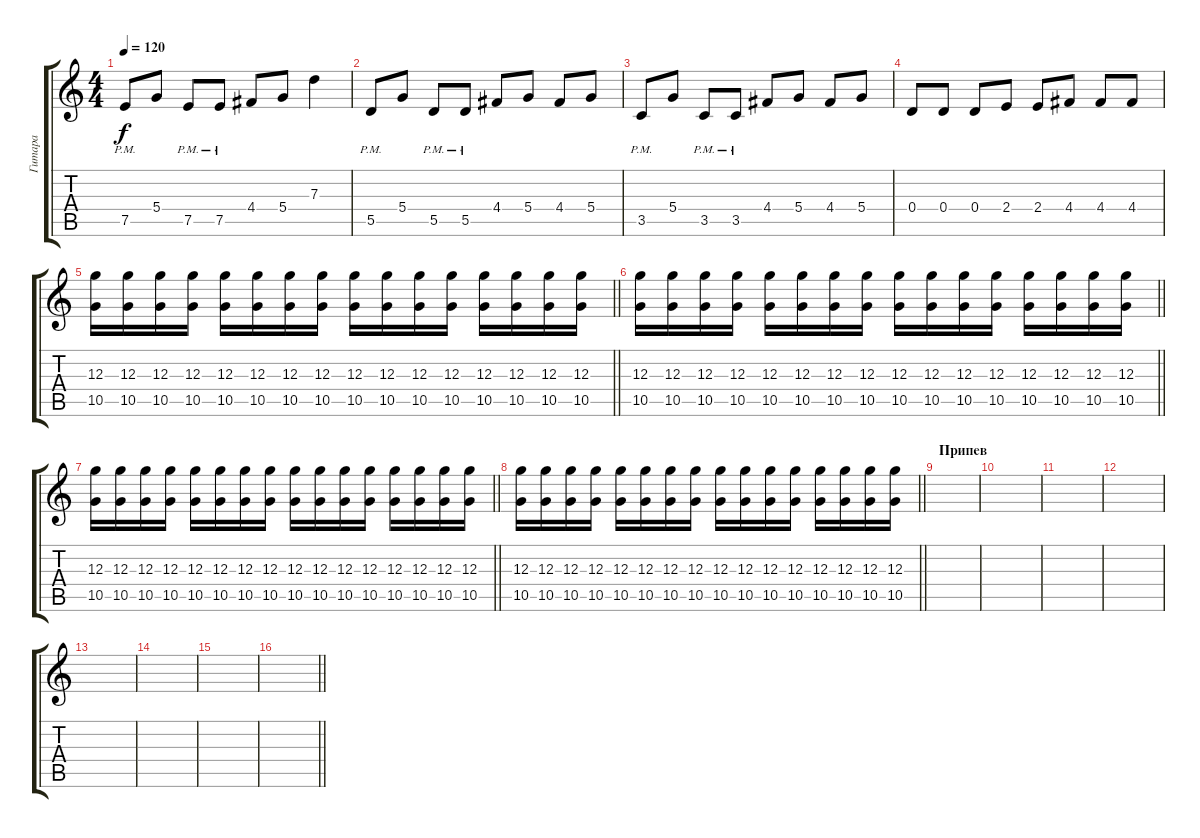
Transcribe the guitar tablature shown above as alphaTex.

\track ("Гитара" "Гитара") {instrument distortionguitar}
\staff {score tabs}
\tuning (E4 B3 G3 D3 A2 E2) {hide}
\ts (4 4)
\tempo 120
\clef g2
\ks c
7.5{pm}.8{dy f} 5.4.8 7.5{pm}.8 7.5{pm}.8 4.4.8 5.4.8 7.3.4 |
5.5{pm}.8 5.4.8 5.5{pm}.8 5.5{pm}.8 4.4.8 5.4.8 4.4.8 5.4.8 |
3.5{pm}.8 5.4.8 3.5{pm}.8 3.5{pm}.8 4.4.8 5.4.8 4.4.8 5.4.8 |
0.4.8 0.4.8 0.4.8 2.4.8 2.4.8 4.4.8 4.4.8 4.4.8 |
\barLineRight lightlight
(12.3 10.5).16 (12.3 10.5).16 (12.3 10.5).16 (12.3 10.5).16 (12.3 10.5).16 (12.3 10.5).16 (12.3 10.5).16 (12.3 10.5).16 (12.3 10.5).16 (12.3 10.5).16 (12.3 10.5).16 (12.3 10.5).16 (12.3 10.5).16 (12.3 10.5).16 (12.3 10.5).16 (12.3 10.5).16 |
\barLineRight lightlight
(12.3 10.5).16 (12.3 10.5).16 (12.3 10.5).16 (12.3 10.5).16 (12.3 10.5).16 (12.3 10.5).16 (12.3 10.5).16 (12.3 10.5).16 (12.3 10.5).16 (12.3 10.5).16 (12.3 10.5).16 (12.3 10.5).16 (12.3 10.5).16 (12.3 10.5).16 (12.3 10.5).16 (12.3 10.5).16 |
\barLineRight lightlight
(12.3 10.5).16 (12.3 10.5).16 (12.3 10.5).16 (12.3 10.5).16 (12.3 10.5).16 (12.3 10.5).16 (12.3 10.5).16 (12.3 10.5).16 (12.3 10.5).16 (12.3 10.5).16 (12.3 10.5).16 (12.3 10.5).16 (12.3 10.5).16 (12.3 10.5).16 (12.3 10.5).16 (12.3 10.5).16 |
\barLineRight lightlight
(12.3 10.5).16 (12.3 10.5).16 (12.3 10.5).16 (12.3 10.5).16 (12.3 10.5).16 (12.3 10.5).16 (12.3 10.5).16 (12.3 10.5).16 (12.3 10.5).16 (12.3 10.5).16 (12.3 10.5).16 (12.3 10.5).16 (12.3 10.5).16 (12.3 10.5).16 (12.3 10.5).16 (12.3 10.5).16 |
\section ("" "Припев")
|
|
|
|
|
|
|
\barLineRight lightlight
